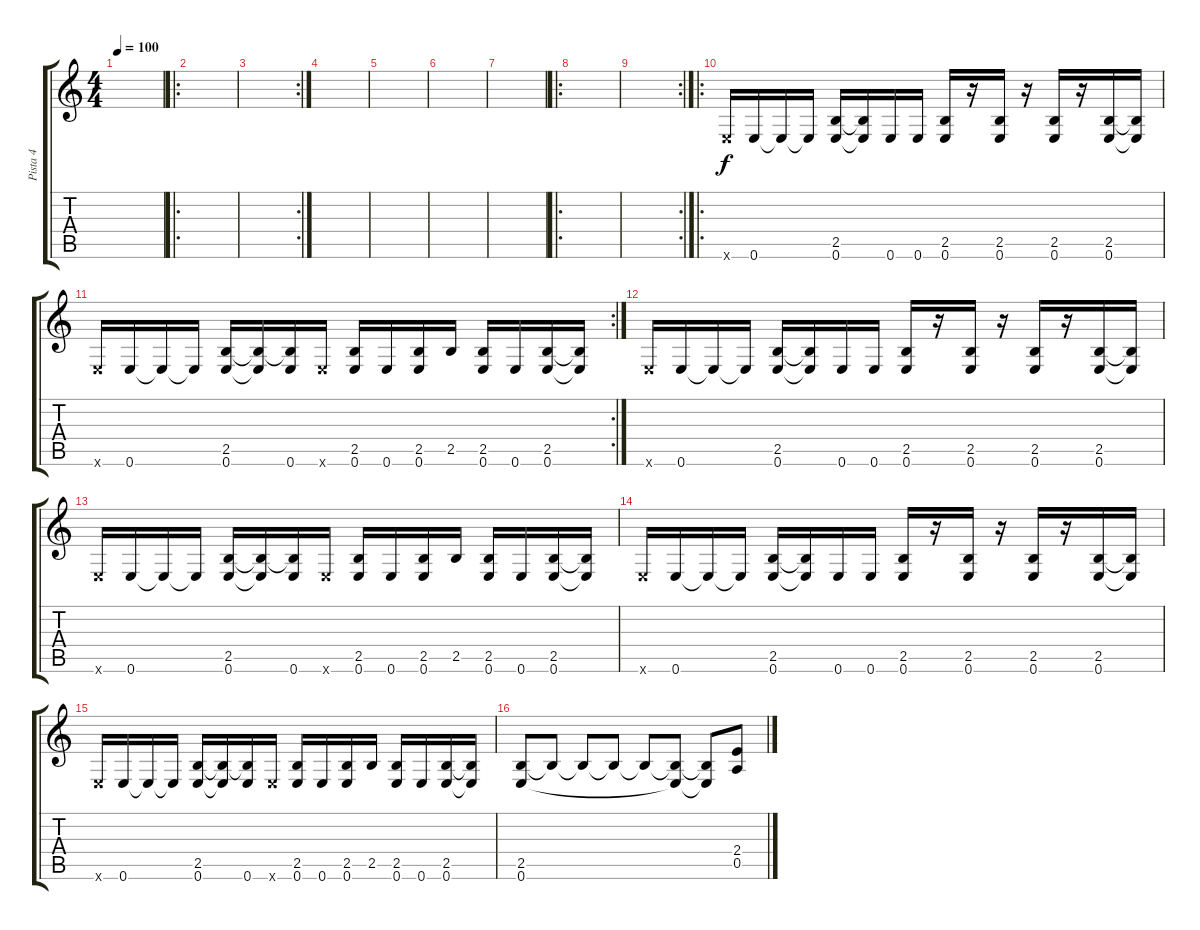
\track ("Pista 4" "Pista 4") {instrument distortionguitar}
\staff {score tabs}
\tuning (E4 B3 G3 D3 A2 E2) {hide}
\ts (4 4)
\tempo 100
\clef g2
\ks c
|
\ro
|
\rc 2
|
|
|
|
|
\ro
|
\rc 2
|
\ro
0.6{x}.16 0.6.16 0.6{t}.16 0.6{t}.16 (2.5 0.6).16 (2.5{t} 0.6{t}).16 0.6.16 0.6.16 (2.5 0.6).16 r.16 (2.5 0.6).16 r.16 (2.5 0.6).16 r.16 (2.5 0.6).16 (2.5{t} 0.6{t}).16 |
\rc 2
0.6{x}.16 0.6.16 0.6{t}.16 0.6{t}.16 (2.5 0.6).16 (2.5{t} 0.6{t}).16 (2.5{t} 0.6).16 0.6{x}.16 (2.5 0.6).16 0.6.16 (2.5 0.6).16 2.5.16 (2.5 0.6).16 0.6.16 (2.5 0.6).16 (2.5{t} 0.6{t}).16 |
0.6{x}.16 0.6.16 0.6{t}.16 0.6{t}.16 (2.5 0.6).16 (2.5{t} 0.6{t}).16 0.6.16 0.6.16 (2.5 0.6).16 r.16 (2.5 0.6).16 r.16 (2.5 0.6).16 r.16 (2.5 0.6).16 (2.5{t} 0.6{t}).16 |
0.6{x}.16 0.6.16 0.6{t}.16 0.6{t}.16 (2.5 0.6).16 (2.5{t} 0.6{t}).16 (2.5{t} 0.6).16 0.6{x}.16 (2.5 0.6).16 0.6.16 (2.5 0.6).16 2.5.16 (2.5 0.6).16 0.6.16 (2.5 0.6).16 (2.5{t} 0.6{t}).16 |
0.6{x}.16 0.6.16 0.6{t}.16 0.6{t}.16 (2.5 0.6).16 (2.5{t} 0.6{t}).16 0.6.16 0.6.16 (2.5 0.6).16 r.16 (2.5 0.6).16 r.16 (2.5 0.6).16 r.16 (2.5 0.6).16 (2.5{t} 0.6{t}).16 |
0.6{x}.16 0.6.16 0.6{t}.16 0.6{t}.16 (2.5 0.6).16 (2.5{t} 0.6{t}).16 (2.5{t} 0.6).16 0.6{x}.16 (2.5 0.6).16 0.6.16 (2.5 0.6).16 2.5.16 (2.5 0.6).16 0.6.16 (2.5 0.6).16 (2.5{t} 0.6{t}).16 |
(2.5 0.6).8 2.5{t}.8 2.5{t}.8 2.5{t}.8 2.5{t}.8 (2.5{t} 0.6{t}).8 (2.5{t} 0.6{t}).8 (2.4 0.5).8
